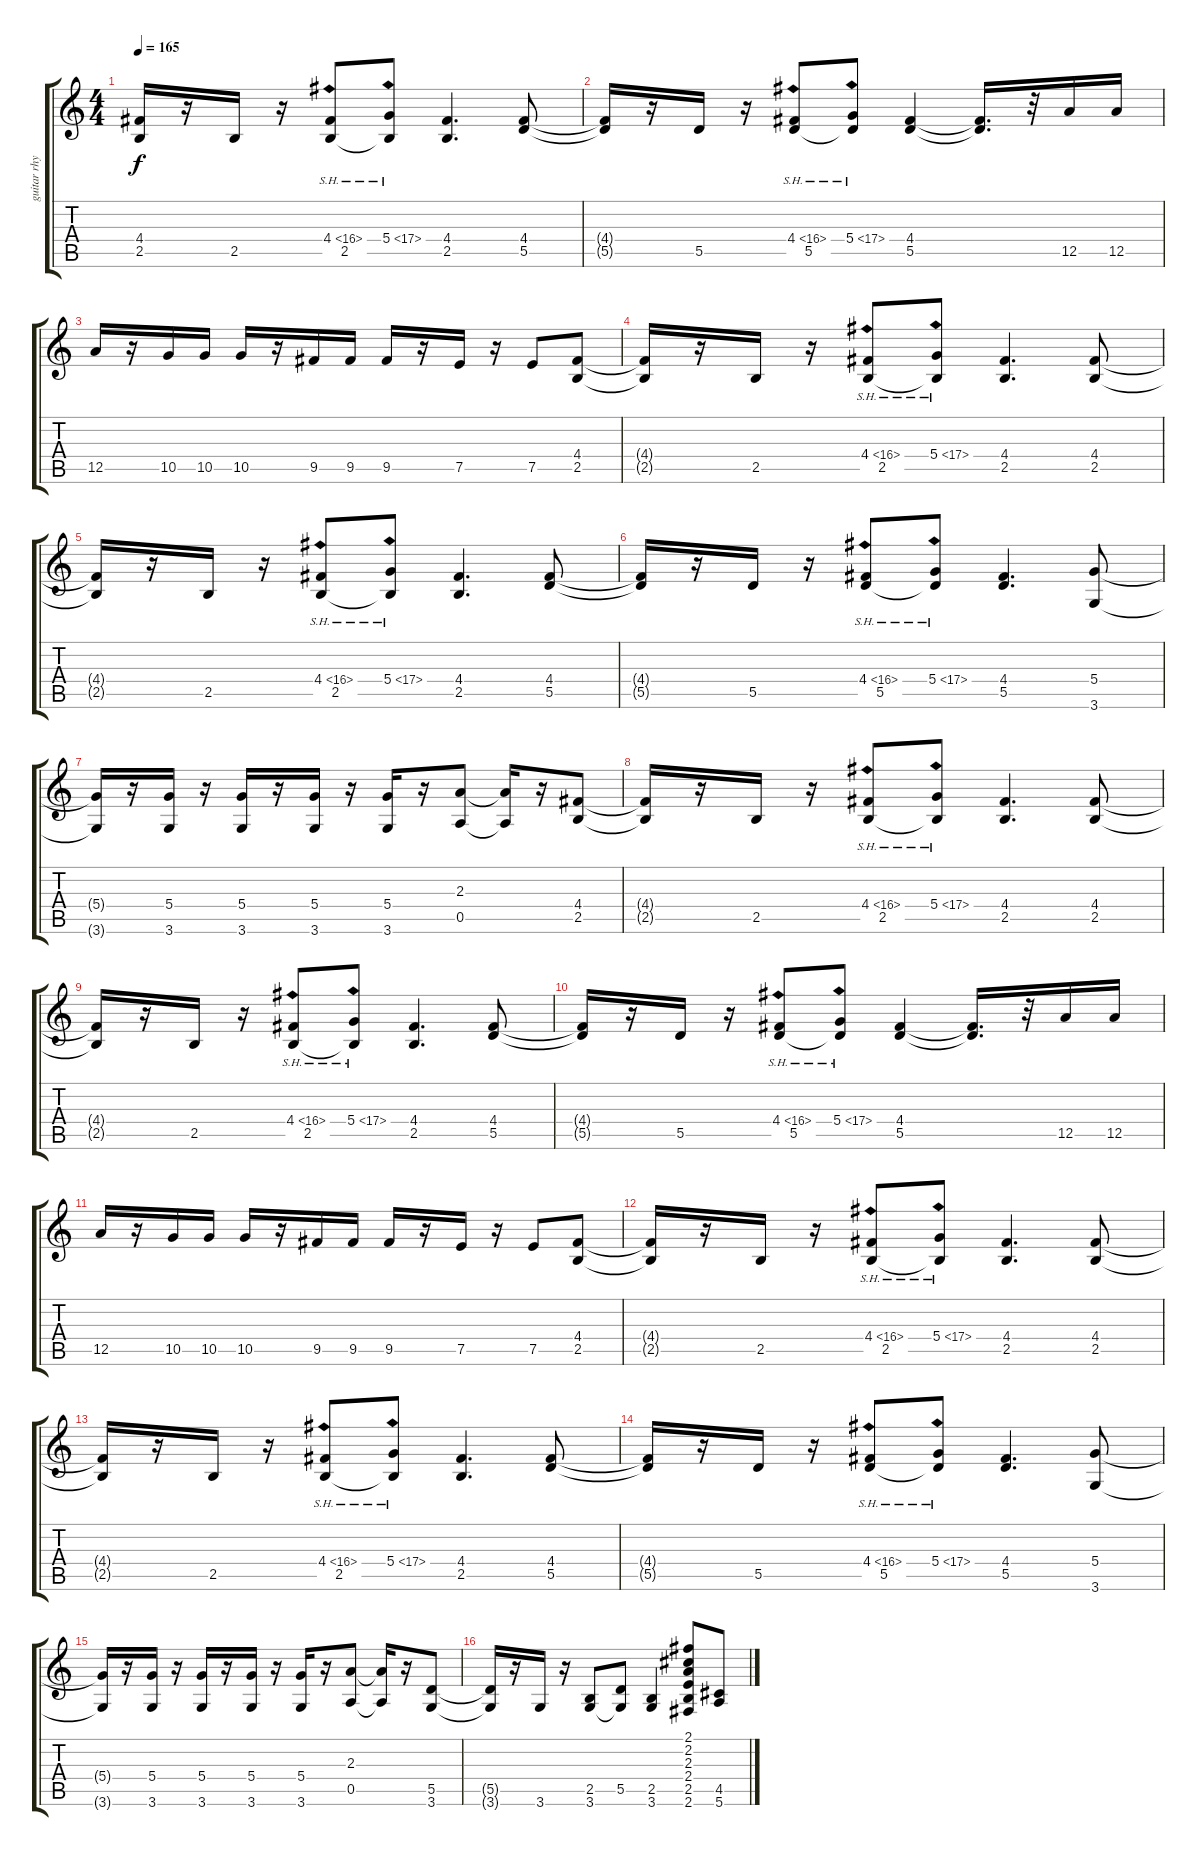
\track ("guitar rhythm right" "guitar rhy") {instrument distortionguitar}
\staff {score tabs}
\tuning (E4 B3 G3 D3 A2 E2) {hide}
\ts (4 4)
\tempo 165
\clef g2
\ks c
(4.4{t} 2.5{t}).16{dy f} r.16 2.5.16 r.16 (4.4{sh 12} 2.5).8 (5.4{sh 12} 2.5{t}).8 (4.4 2.5).4{d} (4.4 5.5).8 |
(4.4{t} 5.5{t}).16 r.16 5.5.16 r.16 (4.4{sh 12} 5.5).8 (5.4{sh 12} 5.5{t}).8 (4.4 5.5).4 (4.4{t} 5.5{t}).16{d} r.32 12.5.16 12.5.16 |
12.5.16 r.16 10.5.16 10.5.16 10.5.16 r.16 9.5.16 9.5.16 9.5.16 r.16 7.5.16 r.16 7.5.8 (4.4 2.5).8 |
(4.4{t} 2.5{t}).16 r.16 2.5.16 r.16 (4.4{sh 12} 2.5).8 (5.4{sh 12} 2.5{t}).8 (4.4 2.5).4{d} (4.4 2.5).8 |
(4.4{t} 2.5{t}).16 r.16 2.5.16 r.16 (4.4{sh 12} 2.5).8 (5.4{sh 12} 2.5{t}).8 (4.4 2.5).4{d} (4.4 5.5).8 |
(4.4{t} 5.5{t}).16 r.16 5.5.16 r.16 (4.4{sh 12} 5.5).8 (5.4{sh 12} 5.5{t}).8 (4.4 5.5).4{d} (5.4 3.6).8 |
(5.4{t} 3.6{t}).16 r.16 (5.4 3.6).16 r.16 (5.4 3.6).16 r.16 (5.4 3.6).16 r.16 (5.4 3.6).16 r.16 (2.3 0.5).8 (2.3{t} 0.5{t}).16 r.16 (4.4 2.5).8 |
(4.4{t} 2.5{t}).16 r.16 2.5.16 r.16 (4.4{sh 12} 2.5).8 (5.4{sh 12} 2.5{t}).8 (4.4 2.5).4{d} (4.4 2.5).8 |
(4.4{t} 2.5{t}).16 r.16 2.5.16 r.16 (4.4{sh 12} 2.5).8 (5.4{sh 12} 2.5{t}).8 (4.4 2.5).4{d} (4.4 5.5).8 |
(4.4{t} 5.5{t}).16 r.16 5.5.16 r.16 (4.4{sh 12} 5.5).8 (5.4{sh 12} 5.5{t}).8 (4.4 5.5).4 (4.4{t} 5.5{t}).16{d} r.32 12.5.16 12.5.16 |
12.5.16 r.16 10.5.16 10.5.16 10.5.16 r.16 9.5.16 9.5.16 9.5.16 r.16 7.5.16 r.16 7.5.8 (4.4 2.5).8 |
(4.4{t} 2.5{t}).16 r.16 2.5.16 r.16 (4.4{sh 12} 2.5).8 (5.4{sh 12} 2.5{t}).8 (4.4 2.5).4{d} (4.4 2.5).8 |
(4.4{t} 2.5{t}).16 r.16 2.5.16 r.16 (4.4{sh 12} 2.5).8 (5.4{sh 12} 2.5{t}).8 (4.4 2.5).4{d} (4.4 5.5).8 |
(4.4{t} 5.5{t}).16 r.16 5.5.16 r.16 (4.4{sh 12} 5.5).8 (5.4{sh 12} 5.5{t}).8 (4.4 5.5).4{d} (5.4 3.6).8 |
(5.4{t} 3.6{t}).16 r.16 (5.4 3.6).16 r.16 (5.4 3.6).16 r.16 (5.4 3.6).16 r.16 (5.4 3.6).16 r.16 (2.3 0.5).8 (2.3{t} 0.5{t}).16 r.16 (5.5 3.6).8 |
(5.5{t} 3.6{t}).16 r.16 3.6.16 r.16 (2.5 3.6).8 (5.5 3.6{t}).8 (2.5 3.6).4 (2.1 2.2 2.3 2.4 2.5 2.6).8{volume 14 instrument guitarfretnoise} (4.5 5.6).8{volume 11 balance 16 instrument distortionguitar}
